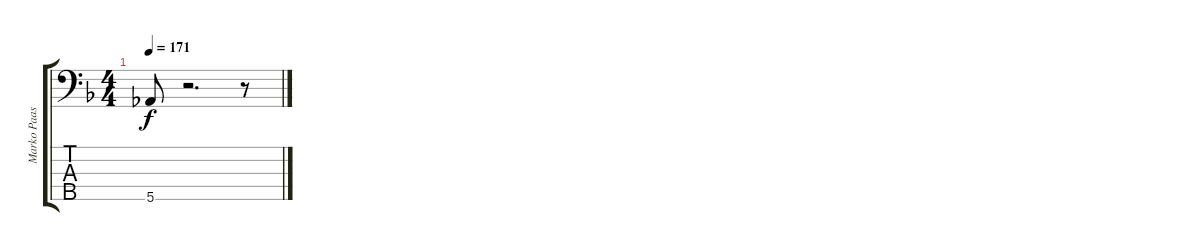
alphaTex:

\track ("Marko Paasikoski" "Marko Paas") {instrument electricbasspick}
\staff {score tabs}
\tuning (B2 Gb2 Db2 Ab1 Eb1) {hide}
\ts (4 4)
\tempo 171
\clef f4
\ks dminor
5.5.8{dy f} r.2{d} r.8
